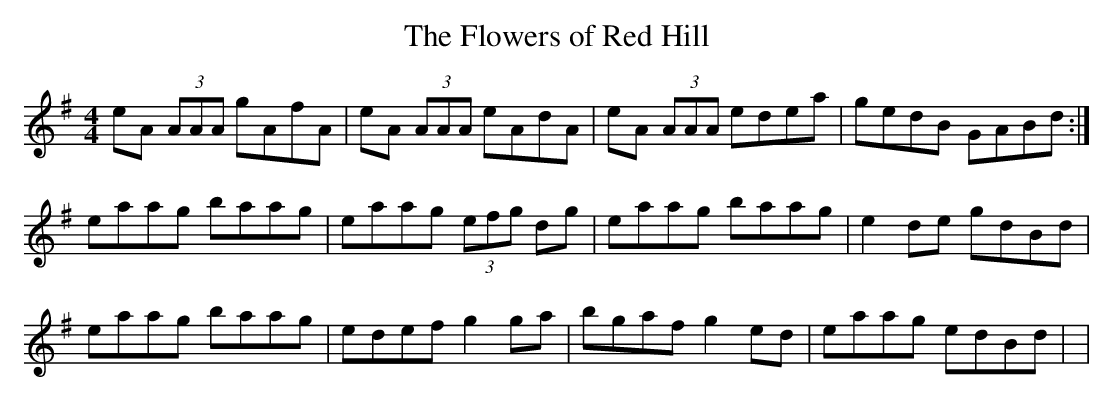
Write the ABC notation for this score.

X:1
T:The Flowers of Red Hill
M:4/4
L:1/8
K:ADor
eA (3AAA gAfA|eA (3AAA eAdA|eA (3AAA edea| gedB GABd :|
eaag baag|eaag (3efg dg|eaag baag|e2 de gdBd|
eaag baag|edef g2 ga|bgaf g2 ed|eaag edBd |>|
